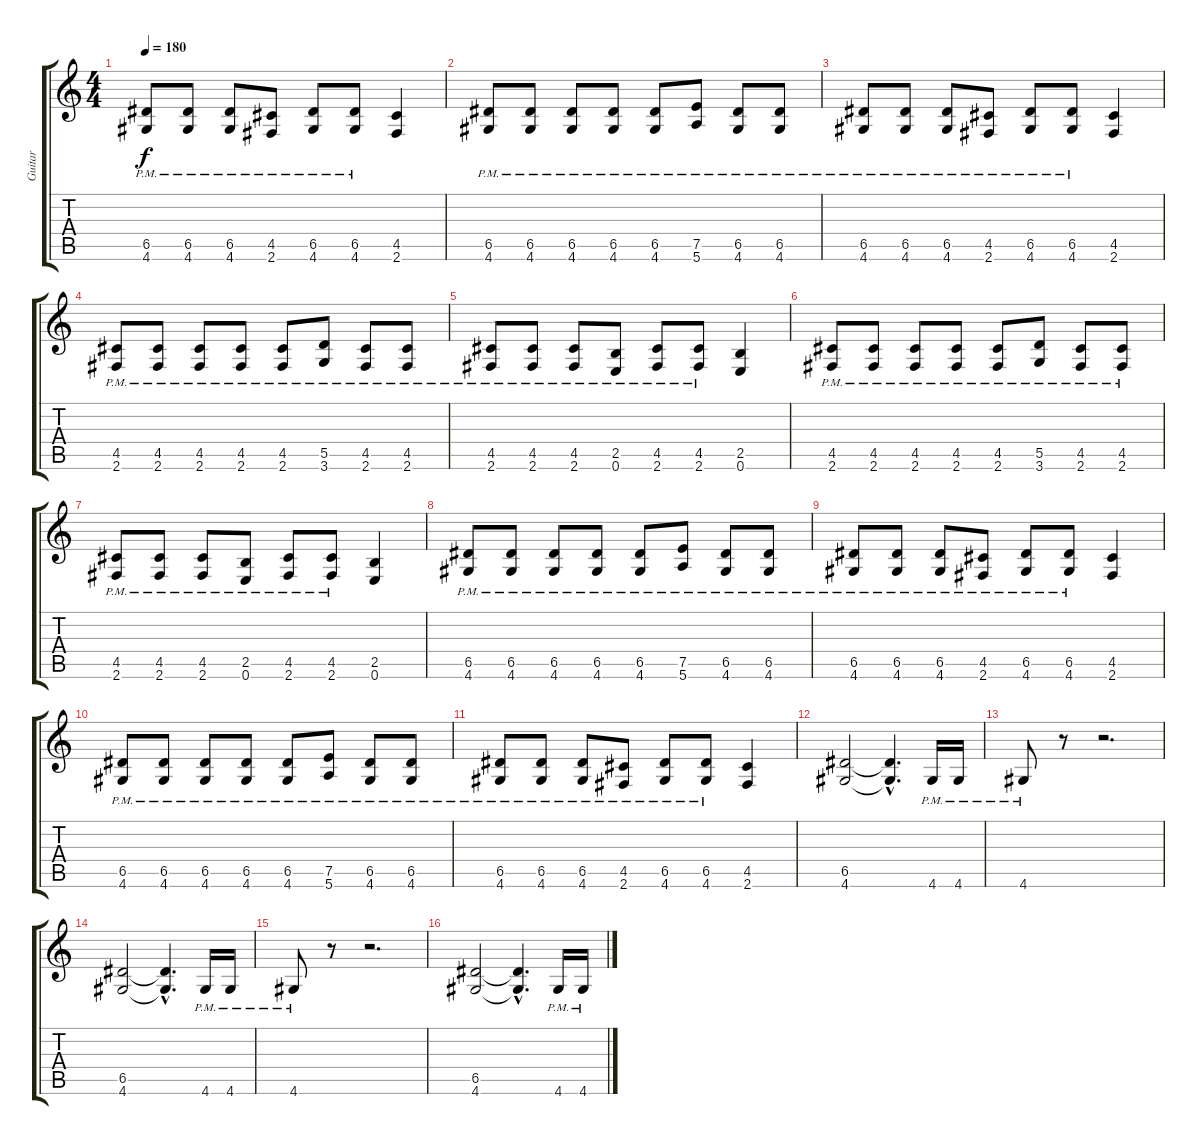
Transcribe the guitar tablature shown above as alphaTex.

\track ("Guitar" "Guitar") {instrument distortionguitar}
\staff {score tabs}
\tuning (E4 B3 G3 D3 A2 E2) {hide}
\ts (4 4)
\tempo 180
\clef g2
\ks c
(6.5{pm} 4.6{pm}).8{dy f} (6.5{pm} 4.6{pm}).8 (6.5{pm} 4.6{pm}).8 (4.5{pm} 2.6{pm}).8 (6.5{pm} 4.6{pm}).8 (6.5{pm} 4.6{pm}).8 (4.5 2.6).4 |
(6.5{pm} 4.6{pm}).8 (6.5{pm} 4.6{pm}).8 (6.5{pm} 4.6{pm}).8 (6.5{pm} 4.6{pm}).8 (6.5{pm} 4.6{pm}).8 (7.5{pm} 5.6{pm}).8 (6.5{pm} 4.6{pm}).8 (6.5{pm} 4.6{pm}).8 |
(6.5{pm} 4.6{pm}).8 (6.5{pm} 4.6{pm}).8 (6.5{pm} 4.6{pm}).8 (4.5{pm} 2.6{pm}).8 (6.5{pm} 4.6{pm}).8 (6.5{pm} 4.6{pm}).8 (4.5 2.6).4 |
(4.5{pm} 2.6{pm}).8 (4.5{pm} 2.6{pm}).8 (4.5{pm} 2.6{pm}).8 (4.5{pm} 2.6{pm}).8 (4.5{pm} 2.6{pm}).8 (5.5{pm} 3.6{pm}).8 (4.5{pm} 2.6{pm}).8 (4.5{pm} 2.6{pm}).8 |
(4.5{pm} 2.6{pm}).8 (4.5{pm} 2.6{pm}).8 (4.5{pm} 2.6{pm}).8 (2.5{pm} 0.6{pm}).8 (4.5{pm} 2.6{pm}).8 (4.5{pm} 2.6{pm}).8 (2.5 0.6).4 |
(4.5{pm} 2.6{pm}).8 (4.5{pm} 2.6{pm}).8 (4.5{pm} 2.6{pm}).8 (4.5{pm} 2.6{pm}).8 (4.5{pm} 2.6{pm}).8 (5.5{pm} 3.6{pm}).8 (4.5{pm} 2.6{pm}).8 (4.5{pm} 2.6{pm}).8 |
(4.5{pm} 2.6{pm}).8 (4.5{pm} 2.6{pm}).8 (4.5{pm} 2.6{pm}).8 (2.5{pm} 0.6{pm}).8 (4.5{pm} 2.6{pm}).8 (4.5{pm} 2.6{pm}).8 (2.5 0.6).4 |
(6.5{pm} 4.6{pm}).8 (6.5{pm} 4.6{pm}).8 (6.5{pm} 4.6{pm}).8 (6.5{pm} 4.6{pm}).8 (6.5{pm} 4.6{pm}).8 (7.5{pm} 5.6{pm}).8 (6.5{pm} 4.6{pm}).8 (6.5{pm} 4.6{pm}).8 |
(6.5{pm} 4.6{pm}).8 (6.5{pm} 4.6{pm}).8 (6.5{pm} 4.6{pm}).8 (4.5{pm} 2.6{pm}).8 (6.5{pm} 4.6{pm}).8 (6.5{pm} 4.6{pm}).8 (4.5 2.6).4 |
(6.5{pm} 4.6{pm}).8 (6.5{pm} 4.6{pm}).8 (6.5{pm} 4.6{pm}).8 (6.5{pm} 4.6{pm}).8 (6.5{pm} 4.6{pm}).8 (7.5{pm} 5.6{pm}).8 (6.5{pm} 4.6{pm}).8 (6.5{pm} 4.6{pm}).8 |
(6.5{pm} 4.6{pm}).8 (6.5{pm} 4.6{pm}).8 (6.5{pm} 4.6{pm}).8 (4.5{pm} 2.6{pm}).8 (6.5{pm} 4.6{pm}).8 (6.5{pm} 4.6{pm}).8 (4.5 2.6).4 |
(6.5 4.6).2 (6.5{hac t} 4.6{hac t}).4{d} 4.6{pm}.16 4.6{pm}.16 |
4.6{pm}.8 r.8 r.2{d} |
(6.5 4.6).2 (6.5{hac t} 4.6{hac t}).4{d} 4.6{pm}.16 4.6{pm}.16 |
4.6{pm}.8 r.8 r.2{d} |
(6.5 4.6).2 (6.5{hac t} 4.6{hac t}).4{d} 4.6{pm}.16 4.6{pm}.16
